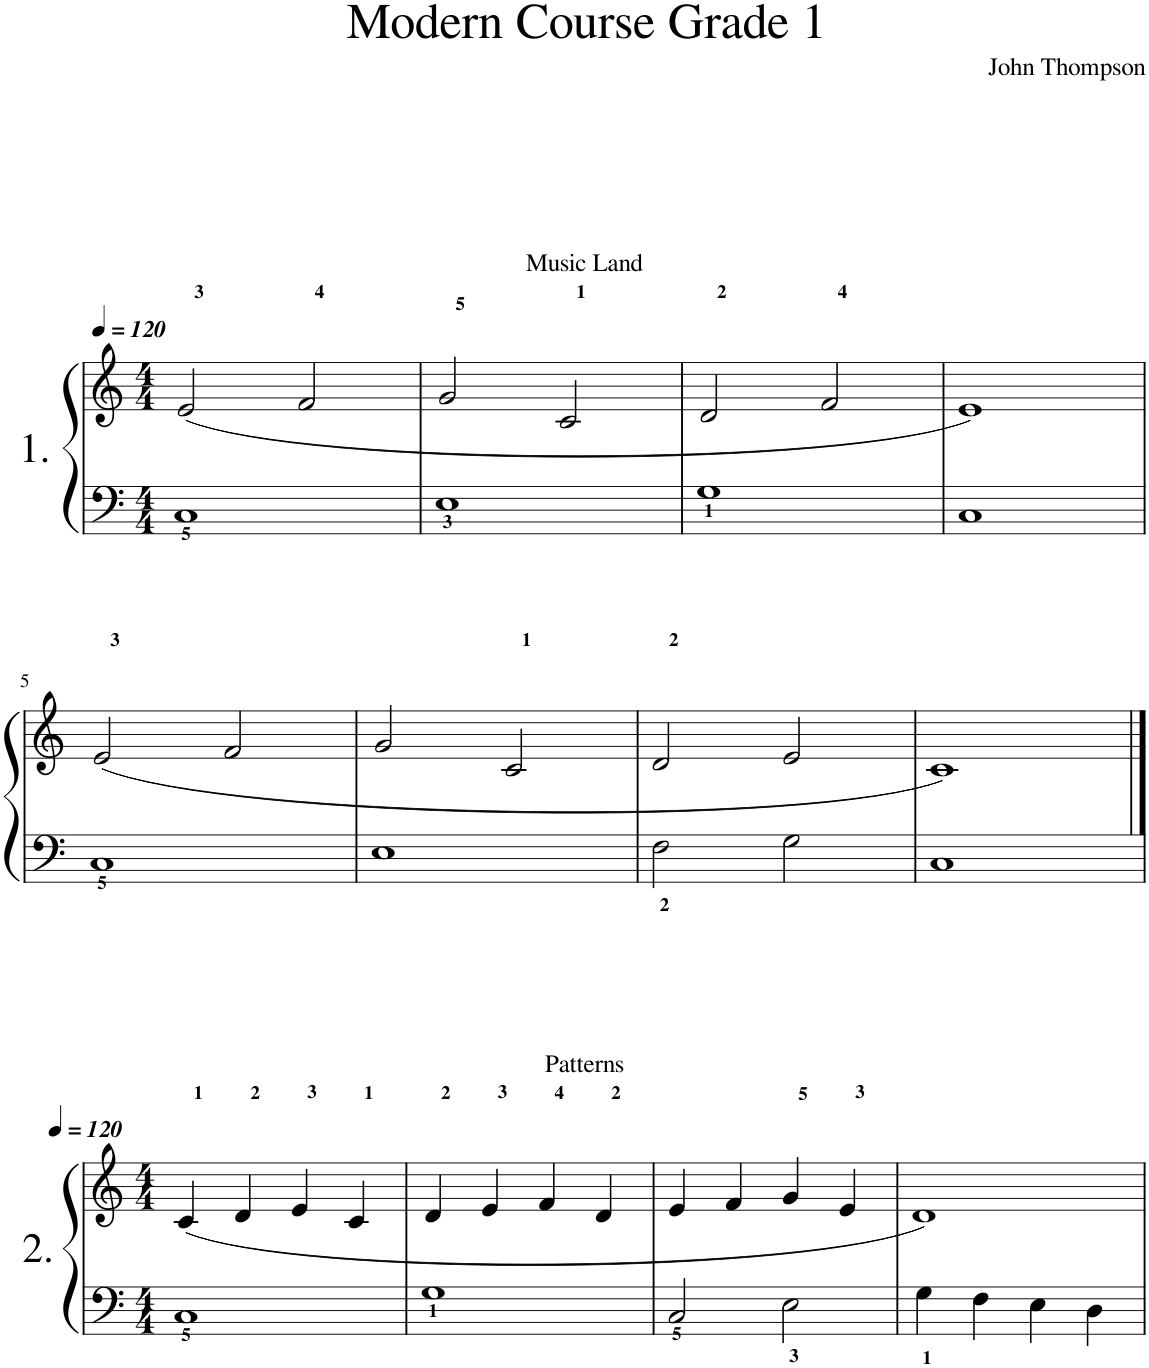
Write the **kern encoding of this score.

**kern	**kern
*part1	*part1
*staff2	*staff1
*I"Piano	*
*I'Pno.	*
*clefF4	*clefG2
*k[]	*k[]
*M4/4	*M4/4
*MM120	*MM120
=1	=1
1C	(2e/
.	2f/
=2	=2
1E	2g/
.	2c/
=3	=3
1G	2d/
.	2f/
=4	=4
1C	1e)
!!LO:LB:g=z
=5	=5
1C	(2e/
.	2f/
=6	=6
1E	2g/
.	2c/
=7	=7
2F<\	2d/
2G\	2e/
=8	=8
1C	1c)
!!LO:LB:g=z
==1	==1
*M4/4	*M4/4
*	*MM120
1C	(4c/
.	4d/
.	4e/
.	4c/
=2	=2
1G	4d/
.	4e/
.	4f/
.	4d/
=3	=3
2C/	4e/
.	4f/
2E<\	4g/
.	4e/
=4	=4
4G<\	1d)
4F\	.
4E\	.
4D\	.
=	=
*-	*-
